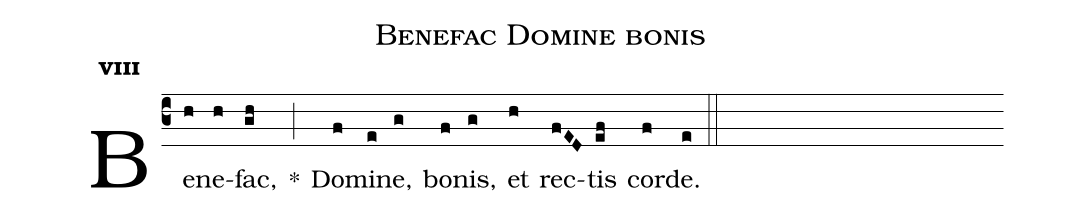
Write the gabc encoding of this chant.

name:Benefac Domine bonis;
office-part:Antiphona;
mode:8;
%%
initial-style: 1;
name:Benefac Domine bonis;
annotation: 8. c;
mode: 8;
office-part: antiphona;
%%
(c3) Be(h)ne(h)fac,(gh) *(;) Do(f)mi(e)ne,(g) bo(f)nis,(g) et(h) rec(fED)tis(ef) cor(f)de.(e) (::)
